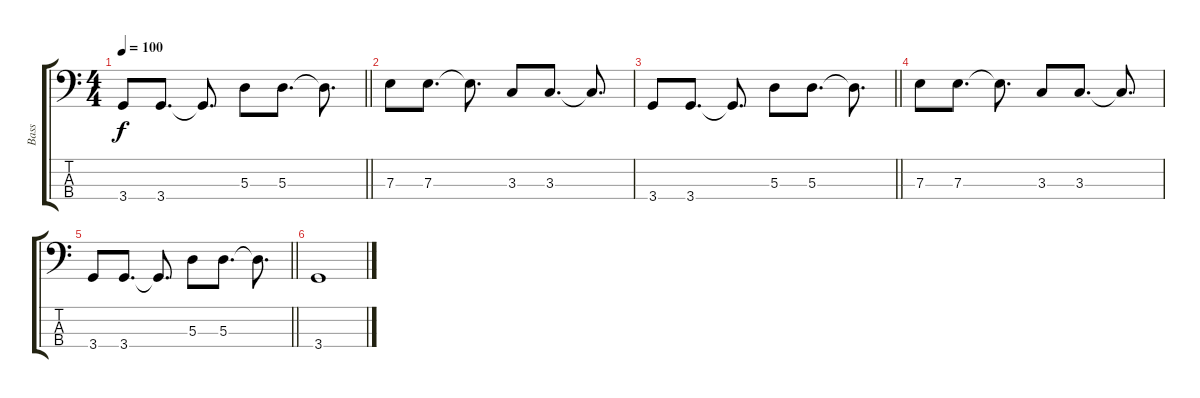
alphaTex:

\track ("Bass" "Bass") {instrument electricbassfinger}
\staff {score tabs}
\tuning (G2 D2 A1 E1) {hide}
\ts (4 4)
\tempo 100
\clef f4
\barLineRight lightlight
\ks c
3.4.8{dy f} 3.4.8{d} 3.4{t}.8{d} 5.3.8 5.3.8{d} 5.3{t}.8{d} |
7.3.8 7.3.8{d} 7.3{t}.8{d} 3.3.8 3.3.8{d} 3.3{t}.8{d} |
\barLineRight lightlight
3.4.8 3.4.8{d} 3.4{t}.8{d} 5.3.8 5.3.8{d} 5.3{t}.8{d} |
7.3.8 7.3.8{d} 7.3{t}.8{d} 3.3.8 3.3.8{d} 3.3{t}.8{d} |
\barLineRight lightlight
3.4.8 3.4.8{d} 3.4{t}.8{d} 5.3.8 5.3.8{d} 5.3{t}.8{d} |
3.4.1
